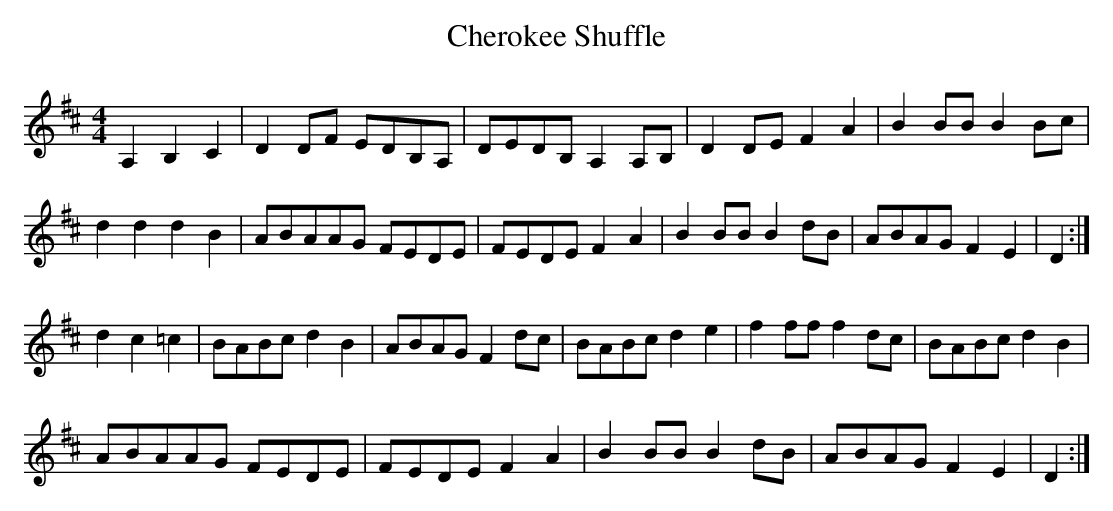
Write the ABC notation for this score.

X:1
T:Cherokee Shuffle
M:4/4
L:1/8
K:D
A,2 B,2 C2|D2 DF EDB,A,|DEDB, A,2 A,B,|D2 DE F2 A2|B2 BB B2 Bc|
d2 d2 d2 B2|ABAAG FEDE|FEDE F2 A2|B2 BB B2 dB|ABAG F2 E2|D2:|]
d2 c2 =c2|BABc d2 B2|ABAG F2 dc|BABc d2 e2|f2 ff f2 dc|BABc d2 B2|
ABAAG FEDE|FEDE F2 A2|B2 BB B2 dB|ABAG F2 E2|D2:|]
